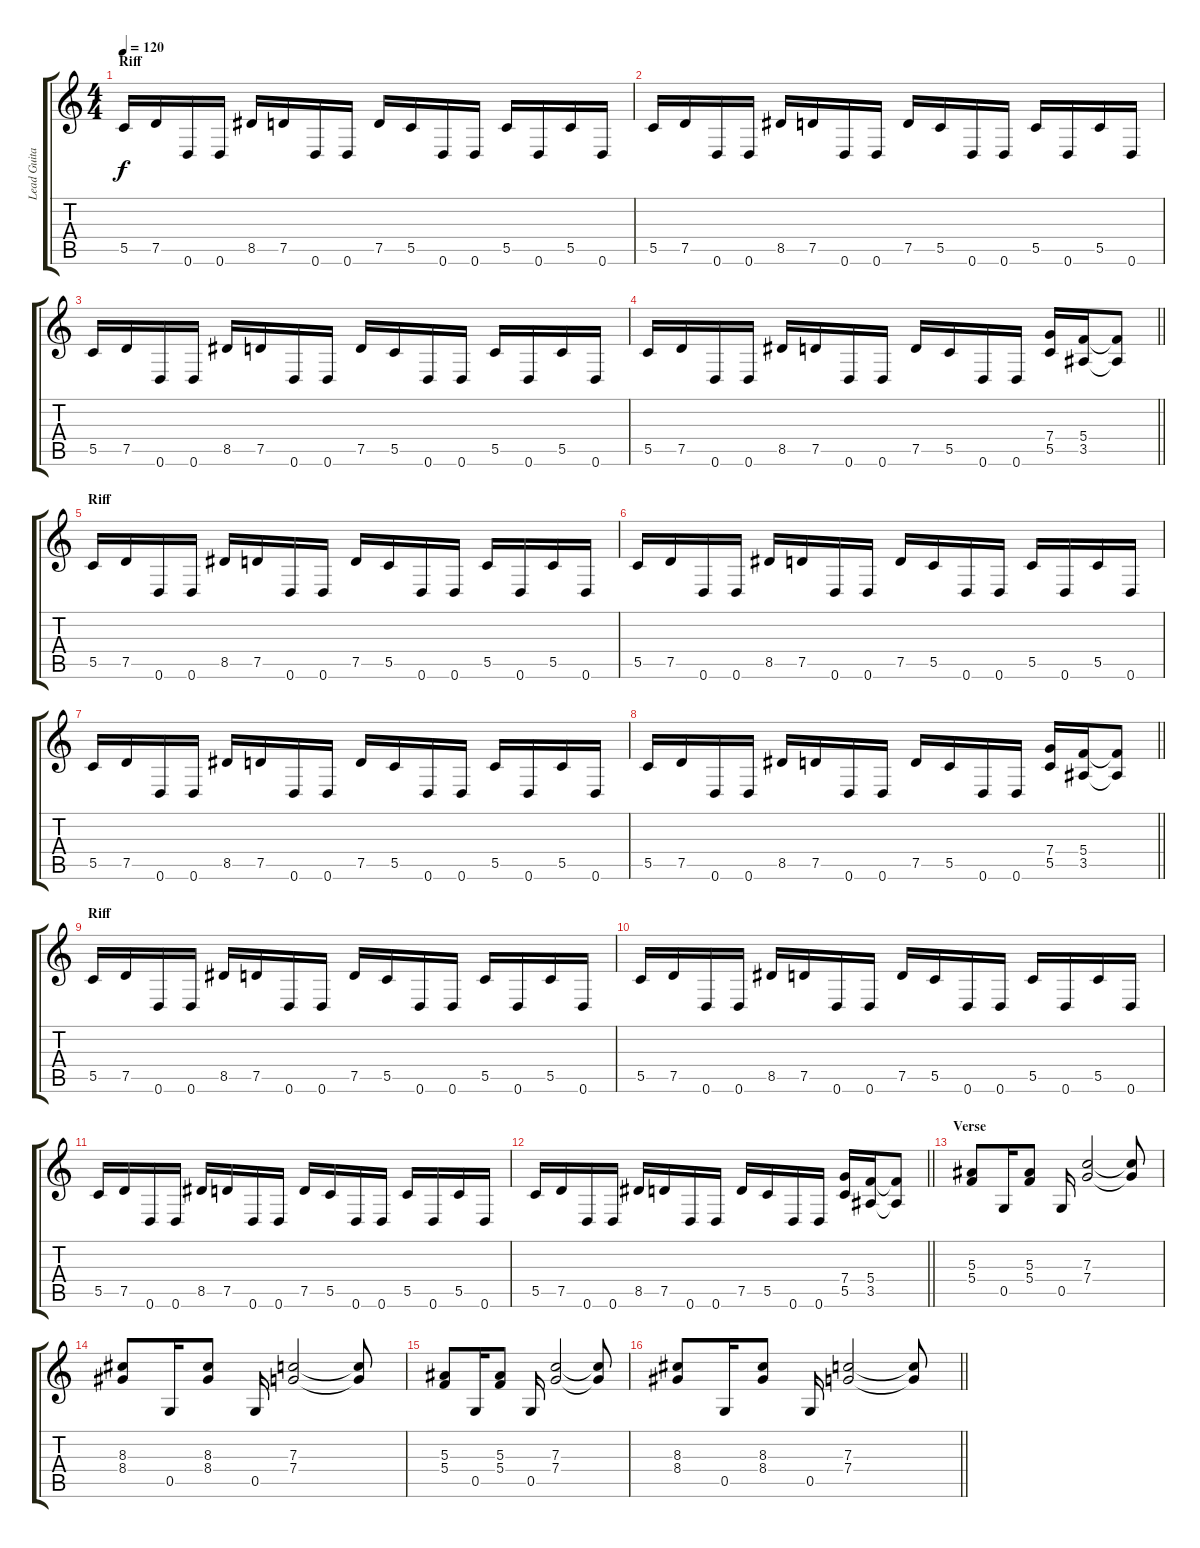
\track ("Lead Guitar" "Lead Guita") {instrument distortionguitar}
\staff {score tabs}
\tuning (D4 A3 F3 C3 G2 D2) {hide}
\ts (4 4)
\section ("" "Riff")
\tempo 120
\clef g2
\ks c
5.5.16{dy f instrument distortionguitar} 7.5.16 0.6.16 0.6.16 8.5.16 7.5.16 0.6.16 0.6.16 7.5.16 5.5.16 0.6.16 0.6.16 5.5.16 0.6.16 5.5.16 0.6.16 |
5.5.16 7.5.16 0.6.16 0.6.16 8.5.16 7.5.16 0.6.16 0.6.16 7.5.16 5.5.16 0.6.16 0.6.16 5.5.16 0.6.16 5.5.16 0.6.16 |
5.5.16 7.5.16 0.6.16 0.6.16 8.5.16 7.5.16 0.6.16 0.6.16 7.5.16 5.5.16 0.6.16 0.6.16 5.5.16 0.6.16 5.5.16 0.6.16 |
\barLineRight lightlight
5.5.16 7.5.16 0.6.16 0.6.16 8.5.16 7.5.16 0.6.16 0.6.16 7.5.16 5.5.16 0.6.16 0.6.16 (7.4 5.5).16 (5.4 3.5).16 (5.4{t} 3.5{t}).8 |
\section ("" "Riff")
5.5.16 7.5.16 0.6.16 0.6.16 8.5.16 7.5.16 0.6.16 0.6.16 7.5.16 5.5.16 0.6.16 0.6.16 5.5.16 0.6.16 5.5.16 0.6.16 |
5.5.16 7.5.16 0.6.16 0.6.16 8.5.16 7.5.16 0.6.16 0.6.16 7.5.16 5.5.16 0.6.16 0.6.16 5.5.16 0.6.16 5.5.16 0.6.16 |
5.5.16 7.5.16 0.6.16 0.6.16 8.5.16 7.5.16 0.6.16 0.6.16 7.5.16 5.5.16 0.6.16 0.6.16 5.5.16 0.6.16 5.5.16 0.6.16 |
\barLineRight lightlight
5.5.16 7.5.16 0.6.16 0.6.16 8.5.16 7.5.16 0.6.16 0.6.16 7.5.16 5.5.16 0.6.16 0.6.16 (7.4 5.5).16 (5.4 3.5).16 (5.4{t} 3.5{t}).8 |
\section ("" "Riff")
5.5.16 7.5.16 0.6.16 0.6.16 8.5.16 7.5.16 0.6.16 0.6.16 7.5.16 5.5.16 0.6.16 0.6.16 5.5.16 0.6.16 5.5.16 0.6.16 |
5.5.16 7.5.16 0.6.16 0.6.16 8.5.16 7.5.16 0.6.16 0.6.16 7.5.16 5.5.16 0.6.16 0.6.16 5.5.16 0.6.16 5.5.16 0.6.16 |
5.5.16 7.5.16 0.6.16 0.6.16 8.5.16 7.5.16 0.6.16 0.6.16 7.5.16 5.5.16 0.6.16 0.6.16 5.5.16 0.6.16 5.5.16 0.6.16 |
\barLineRight lightlight
5.5.16 7.5.16 0.6.16 0.6.16 8.5.16 7.5.16 0.6.16 0.6.16 7.5.16 5.5.16 0.6.16 0.6.16 (7.4 5.5).16 (5.4 3.5).16 (5.4{t} 3.5{t}).8 |
\section ("" "Verse")
(5.3 5.4).8 0.5.16 (5.3 5.4).8 0.5.16 (7.3 7.4).2 (7.3{t} 7.4{t}).8 |
(8.3 8.4).8 0.5.16 (8.3 8.4).8 0.5.16 (7.3 7.4).2 (7.3{t} 7.4{t}).8 |
(5.3 5.4).8 0.5.16 (5.3 5.4).8 0.5.16 (7.3 7.4).2 (7.3{t} 7.4{t}).8 |
\barLineRight lightlight
(8.3 8.4).8 0.5.16 (8.3 8.4).8 0.5.16 (7.3 7.4).2 (7.3{t} 7.4{t}).8
